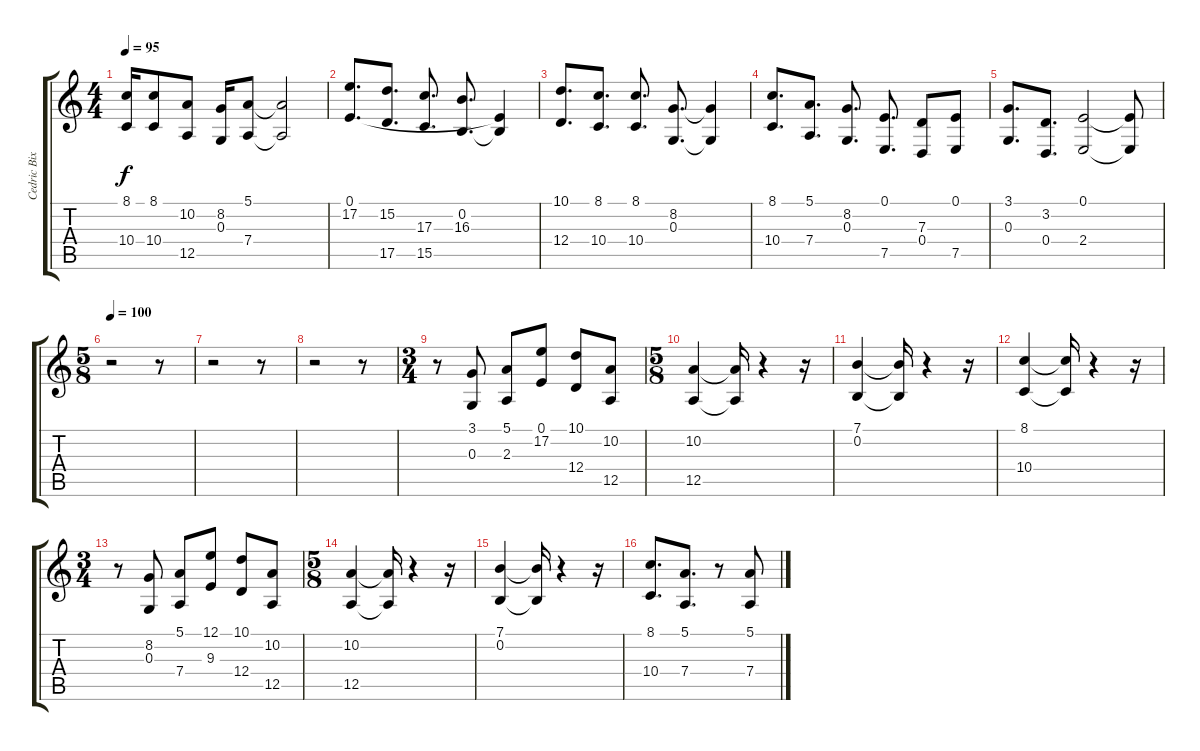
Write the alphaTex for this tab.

\track ("Cedric Bixler-Zavala [Voice]" "Cedric Bix") {instrument electricpiano1}
\staff {score tabs}
\tuning (E4 B3 G3 D3 A2 D2) {hide}
\ts (4 4)
\tempo 95
\clef g2
\ks c
(8.1 10.4).16{dy f} (8.1 10.4).8 (10.2 12.5).8 (8.2 0.3).16 (5.1 7.4).8 (5.1{t} 7.4{t}).2 |
(0.1 17.2).8{d} (15.2 17.5).8{d} (17.3 15.5).8{d} (0.2 16.3).8{d} (0.1{t} 0.2{t}).4 |
(10.1 12.4).8{d} (8.1 10.4).8{d} (8.1 10.4).8{d} (8.2 0.3).8{d} (8.2{t} 0.3{t}).4 |
(8.1 10.4).8{d} (5.1 7.4).8{d} (8.2 0.3).8{d} (0.1 7.5).8{d} (7.3 0.4).8 (0.1 7.5).8 |
(3.1 0.3).8{d} (3.2 0.4).8{d} (0.1 2.4).2 (0.1{t} 2.4{t}).8 |
\ts (5 8)
\tempo 100
r.2 r.8 |
r.2 r.8 |
r.2 r.8 |
\ts (3 4)
r.8 (3.1 0.3).8 (5.1 2.3).8 (0.1 17.2).8 (10.1 12.4).8 (10.2 12.5).8 |
\ts (5 8)
(10.2 12.5).4 (10.2{t} 12.5{t}).16 r.4 r.16 |
(7.1 0.2).4 (7.1{t} 0.2{t}).16 r.4 r.16 |
(8.1 10.4).4 (8.1{t} 10.4{t}).16 r.4 r.16 |
\ts (3 4)
r.8 (8.2 0.3).8 (5.1 7.4).8 (12.1 9.3).8 (10.1 12.4).8 (10.2 12.5).8 |
\ts (5 8)
(10.2 12.5).4 (10.2{t} 12.5{t}).16 r.4 r.16 |
(7.1 0.2).4 (7.1{t} 0.2{t}).16 r.4 r.16 |
(8.1 10.4).8{d} (5.1 7.4).8{d} r.8 (5.1 7.4).8
